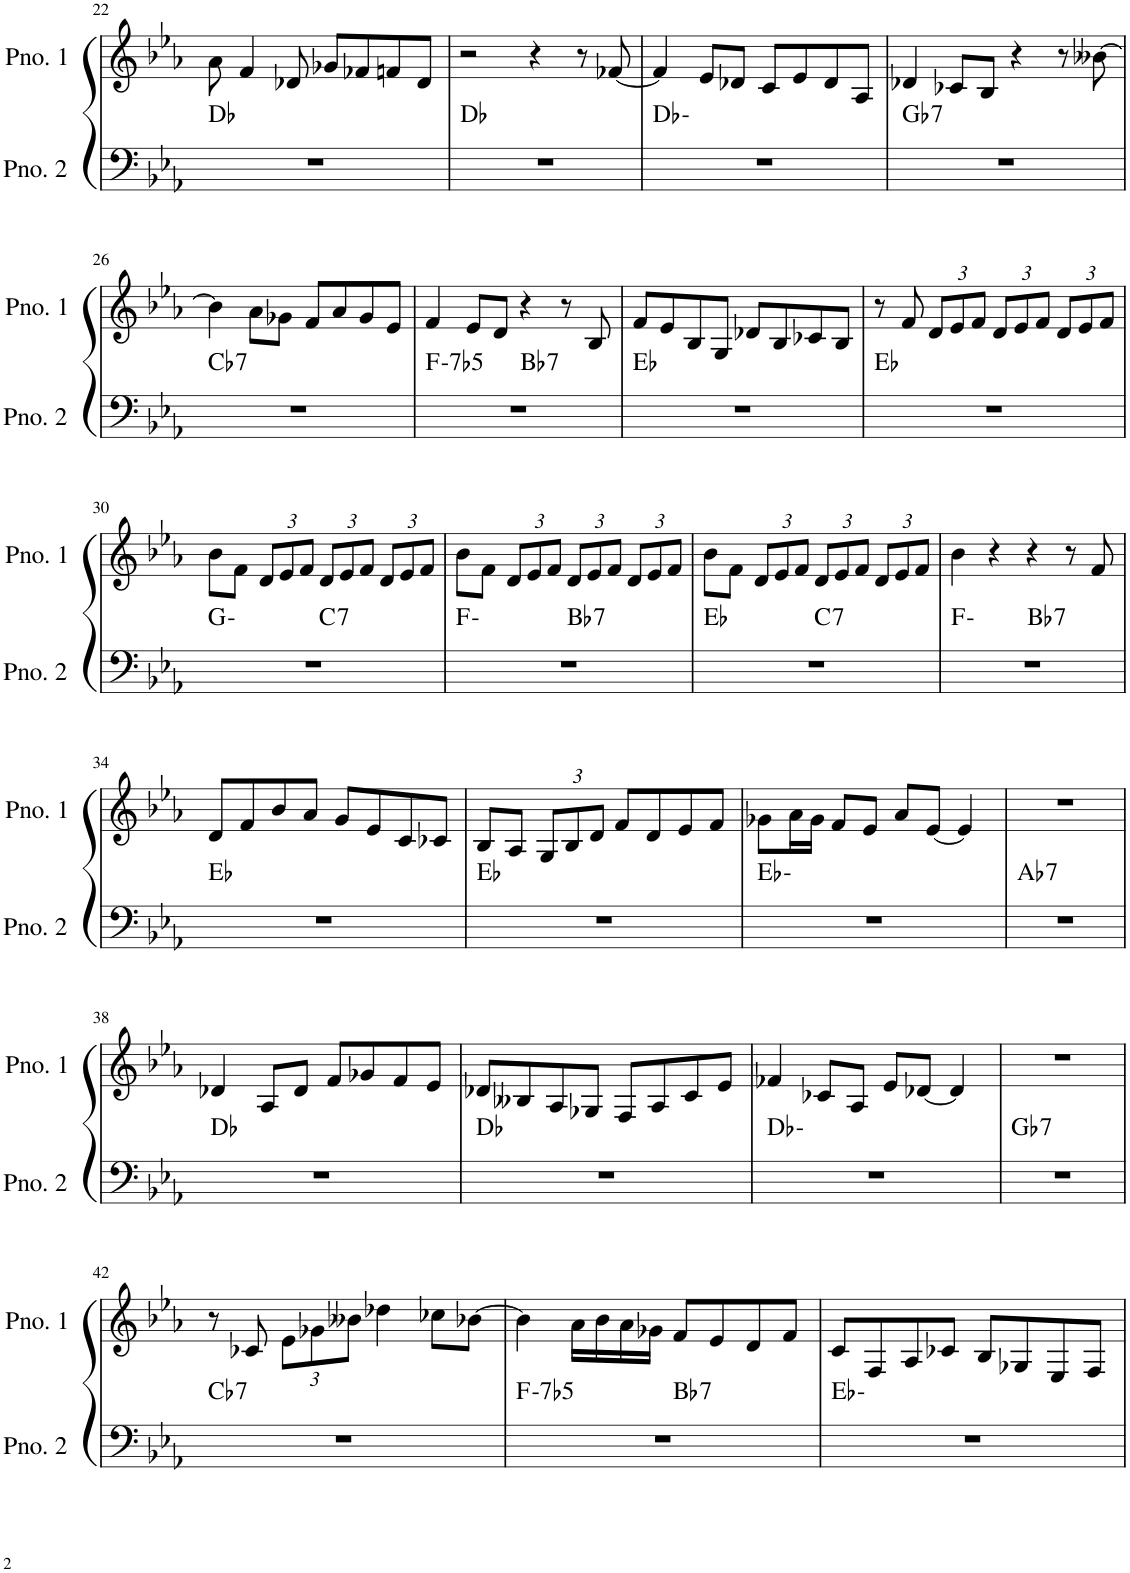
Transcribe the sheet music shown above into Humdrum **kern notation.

**kern	**harte	**kern
*part2	*part2	*part1
*staff2	*	*staff1
*I"ピアノ 2	*	*I"ピアノ 1
!!LO:PB:g=z
*clefF4	*	*clefG2
*k[b-e-a-]	*	*k[b-e-a-]
*M4/4	*	*M4/4
=22	=22	=22
1r	Db:maj	8a-\
.	.	4f/
.	.	8d-X/
.	.	8g-X/L
.	.	8f-X/
.	.	8fn/
.	.	8d-/J
=23	=23	=23
1r	Db:maj	2r
.	.	4r
.	.	8r
.	.	[8f-X/
=24	=24	=24
1r	Db:min	4f-/]
.	.	8e-/L
.	.	8d-X/J
.	.	8c/L
.	.	8e-/
.	.	8d-/
.	.	8A-/J
=25	=25	=25
!	!LO:H:kt=7	!
1r	Gb:7	4d-X/
.	.	8c-X/L
.	.	8B-/J
.	.	4r
.	.	8r
.	.	[8b--X\
!!LO:LB:g=z
=26	=26	=26
!	!LO:H:kt=7	!
1r	Cb:7	4b--\]
.	.	8a-\L
.	.	8g-X\J
.	.	8f/L
.	.	8a-/
.	.	8g-/
.	.	8e-/J
=27	=27	=27
!	!LO:H:kt=-7b5	!
*^	*	*
1r	2ryy	F:hdim7	4f/
.	.	.	8e-/L
.	.	.	8d/J
!	!	!LO:H:kt=7	!
.	2ryy	Bb:7	4r
.	.	.	8r
.	.	.	8B-/
*v	*v	*	*
=28	=28	=28
1r	Eb:maj	8f/L
.	.	8e-/
.	.	8B-/
.	.	8G/J
.	.	8d-X/L
.	.	8B-/
.	.	8c-X/
.	.	8B-/J
=29	=29	=29
1r	Eb:maj	8r
.	.	8f/
*	*	*Xbrackettup
.	.	12d/L
.	.	12e-/
.	.	12f/J
.	.	12d/L
.	.	12e-/
.	.	12f/J
.	.	12d/L
.	.	12e-/
.	.	12f/J
!!LO:LB:g=z
=30	=30	=30
*^	*	*
1r	2ryy	G:min	8b-\L
.	.	.	8f\J
.	.	.	12d/L
.	.	.	12e-/
.	.	.	12f/J
!	!	!LO:H:kt=7	!
.	2ryy	C:7	12d/L
.	.	.	12e-/
.	.	.	12f/J
.	.	.	12d/L
.	.	.	12e-/
.	.	.	12f/J
=31	=31	=31	=31
1r	2ryy	F:min	8b-\L
.	.	.	8f\J
.	.	.	12d/L
.	.	.	12e-/
.	.	.	12f/J
!	!	!LO:H:kt=7	!
.	2ryy	Bb:7	12d/L
.	.	.	12e-/
.	.	.	12f/J
.	.	.	12d/L
.	.	.	12e-/
.	.	.	12f/J
=32	=32	=32	=32
1r	2ryy	Eb:maj	8b-\L
.	.	.	8f\J
.	.	.	12d/L
.	.	.	12e-/
.	.	.	12f/J
!	!	!LO:H:kt=7	!
.	2ryy	C:7	12d/L
.	.	.	12e-/
.	.	.	12f/J
.	.	.	12d/L
.	.	.	12e-/
.	.	.	12f/J
=33	=33	=33	=33
1r	2ryy	F:min	4b-\
.	.	.	4r
!	!	!LO:H:kt=7	!
.	2ryy	Bb:7	4r
.	.	.	8r
.	.	.	8f/
*v	*v	*	*
!!LO:LB:g=z
=34	=34	=34
1r	Eb:maj	8d/L
.	.	8f/
.	.	8b-/
.	.	8a-/J
.	.	8g/L
.	.	8e-/
.	.	8c/
.	.	8c-X/J
=35	=35	=35
1r	Eb:maj	8B-/L
.	.	8A-/J
.	.	12G/L
.	.	12B-/
.	.	12d/J
.	.	8f/L
.	.	8d/
.	.	8e-/
.	.	8f/J
=36	=36	=36
1r	Eb:min	8g-X\L
.	.	16a-\L
.	.	16g-\JJ
.	.	8f/L
.	.	8e-/J
.	.	8a-/L
.	.	[8e-/J
.	.	4e-/]
=37	=37	=37
!	!LO:H:kt=7	!
1r	Ab:7	1r
!!LO:LB:g=z
=38	=38	=38
1r	Db:maj	4d-X/
.	.	8A-/L
.	.	8d-/J
.	.	8f/L
.	.	8g-X/
.	.	8f/
.	.	8e-/J
=39	=39	=39
1r	Db:maj	8d-X/L
.	.	8B--X/
.	.	8A-/
.	.	8G-X/J
.	.	8F/L
.	.	8A-/
.	.	8c/
.	.	8e-/J
=40	=40	=40
1r	Db:min	4f-X/
.	.	8c-X/L
.	.	8A-/J
.	.	8e-/L
.	.	[8d-X/J
.	.	4d-/]
=41	=41	=41
!	!LO:H:kt=7	!
1r	Gb:7	1r
!!LO:LB:g=z
=42	=42	=42
!	!LO:H:kt=7	!
1r	Cb:7	8r
.	.	8c-X/
.	.	12e-\L
.	.	12g-X\
.	.	12b--X\J
.	.	4dd-X\
.	.	8cc-X\L
.	.	[8b-X\J
=43	=43	=43
!	!LO:H:kt=-7b5	!
*^	*	*
1r	2ryy	F:hdim7	4b-\]
.	.	.	16a-\LL
.	.	.	16b-\
.	.	.	16a-\
.	.	.	16g-X\JJ
!	!	!LO:H:kt=7	!
.	2ryy	Bb:7	8f/L
.	.	.	8e-/
.	.	.	8d/
.	.	.	8f/J
*v	*v	*	*
=44	=44	=44
1r	Eb:min	8c/L
.	.	8F/
.	.	8A-/
.	.	8c-X/J
.	.	8B-/L
.	.	8G-X/
.	.	8E-/
.	.	8F/J
=	=	=
*-	*-	*-
